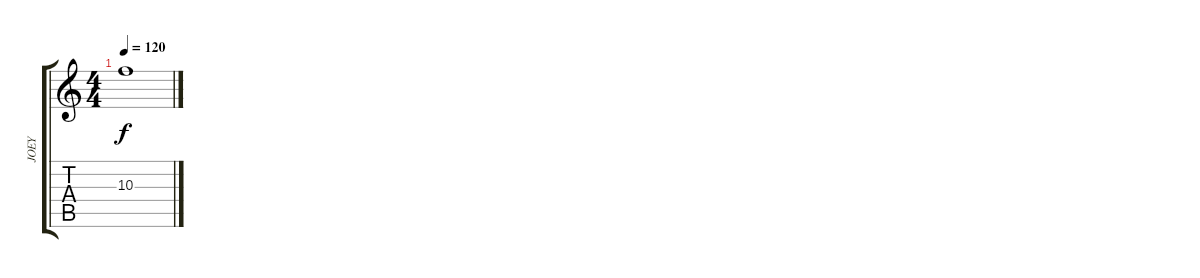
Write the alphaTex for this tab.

\track ("JOEY" "JOEY") {instrument distortionguitar}
\staff {score tabs}
\tuning (E4 B3 G3 D3 A2 E2) {hide}
\ts (4 4)
\tempo 120
\clef g2
\ks c
10.3{t}.1{dy f}
